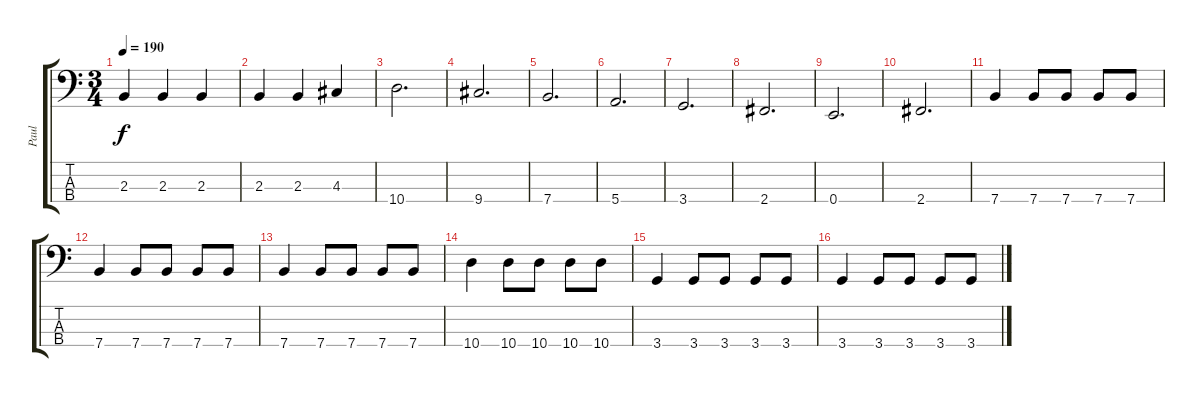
\track ("Paul" "Paul") {instrument electricbasspick}
\staff {score tabs}
\tuning (G2 D2 A1 E1) {hide}
\ts (3 4)
\tempo 190
\clef f4
\ks c
2.3.4{dy f} 2.3.4 2.3.4 |
2.3.4 2.3.4 4.3.4 |
10.4.2{d} |
9.4.2{d} |
7.4.2{d} |
5.4.2{d} |
3.4.2{d} |
2.4.2{d} |
0.4.2{d} |
2.4.2{d} |
7.4.4 7.4.8 7.4.8 7.4.8 7.4.8 |
7.4.4 7.4.8 7.4.8 7.4.8 7.4.8 |
7.4.4 7.4.8 7.4.8 7.4.8 7.4.8 |
10.4.4 10.4.8 10.4.8 10.4.8 10.4.8 |
3.4.4 3.4.8 3.4.8 3.4.8 3.4.8 |
3.4.4 3.4.8 3.4.8 3.4.8 3.4.8
